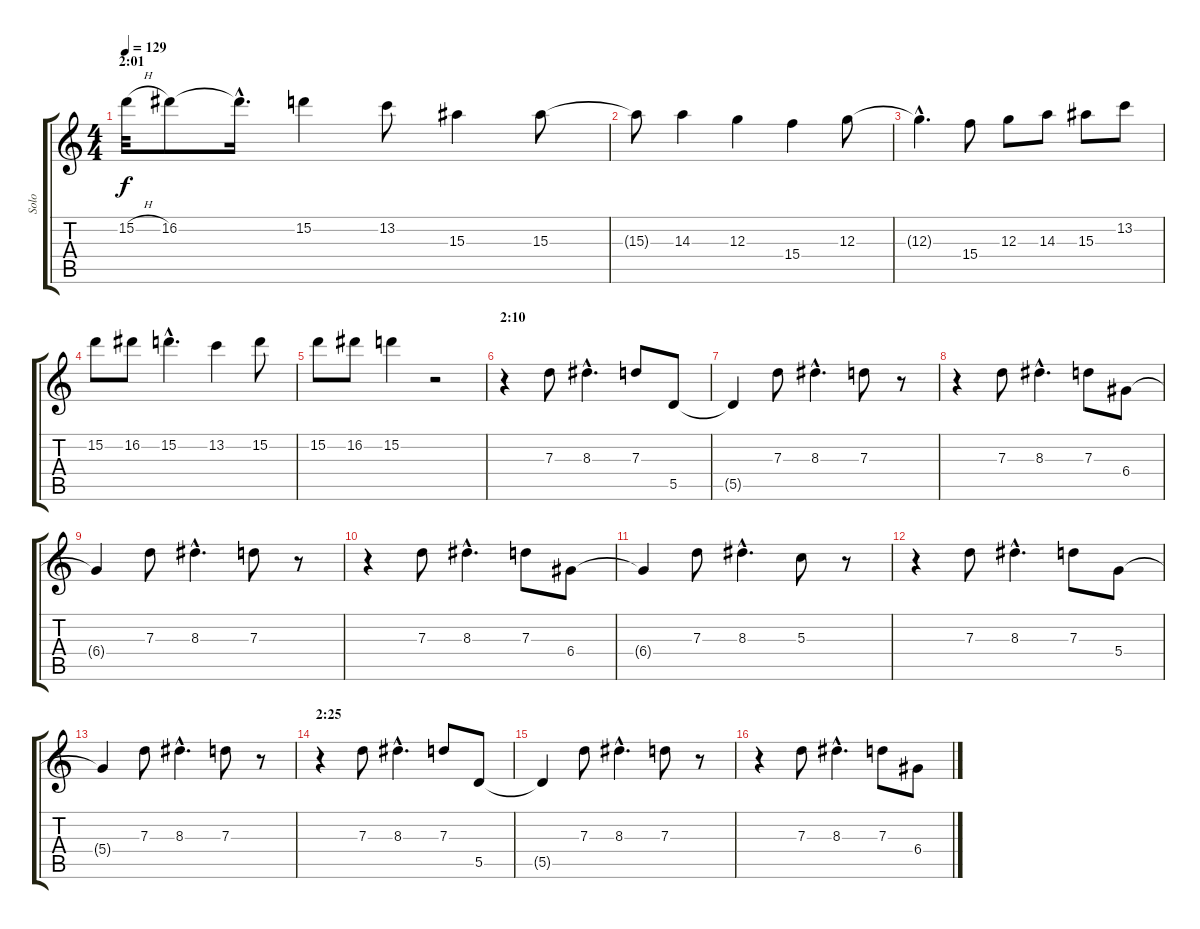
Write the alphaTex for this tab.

\track ("Solo" "Solo") {instrument distortionguitar}
\staff {score tabs}
\tuning (E4 B3 G3 D3 A2 E2) {hide}
\ts (4 4)
\section ("" "2:01")
\tempo 129
\clef g2
\ks c
15.2{h}.32{dy f} 16.2.8 16.2{hac t}.16{d} 15.2.4 13.2.8 15.3.4 15.3.8 |
15.3{t}.8 14.3.4 12.3.4 15.4.4 12.3.8 |
12.3{hac t}.4{d} 15.4.8 12.3.8 14.3.8 15.3.8 13.2.8 |
15.2.8 16.2.8 15.2{hac}.4{d} 13.2.4 15.2.8 |
15.2.8 16.2.8 15.2.4 r.2 |
\section ("" "2:10")
r.4 7.3.8 8.3{hac}.4{d} 7.3.8 5.5.8 |
5.5{t}.4 7.3.8 8.3{hac}.4{d} 7.3.8 r.8 |
r.4 7.3.8 8.3{hac}.4{d} 7.3.8 6.4.8 |
6.4{t}.4 7.3.8 8.3{hac}.4{d} 7.3.8 r.8 |
r.4 7.3.8 8.3{hac}.4{d} 7.3.8 6.4.8 |
6.4{t}.4 7.3.8 8.3{hac}.4{d} 5.3.8 r.8 |
r.4 7.3.8 8.3{hac}.4{d} 7.3.8 5.4.8 |
5.4{t}.4 7.3.8 8.3{hac}.4{d} 7.3.8 r.8 |
\section ("" "2:25")
r.4 7.3.8 8.3{hac}.4{d} 7.3.8 5.5.8 |
5.5{t}.4 7.3.8 8.3{hac}.4{d} 7.3.8 r.8 |
r.4 7.3.8 8.3{hac}.4{d} 7.3.8 6.4.8
